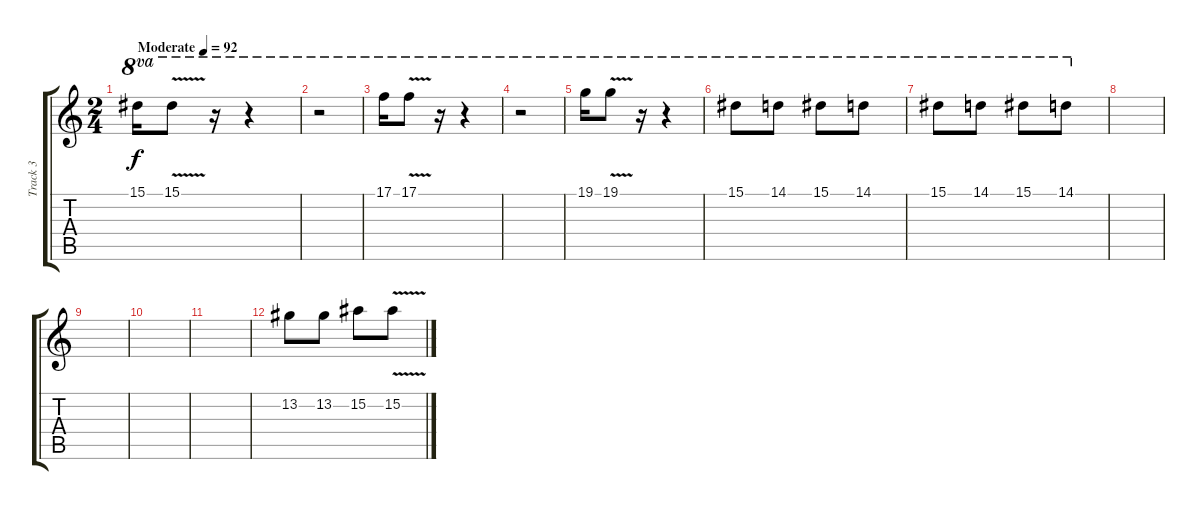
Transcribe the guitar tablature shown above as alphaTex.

\track ("Track 3" "Track 3") {instrument distortionguitar}
\staff {score tabs}
\tuning (C4 G3 Eb3 Bb2 F2 C2) {hide}
\ts (2 4)
\tempo (92 "Moderate")
\clef g2
\ks c
15.1.16{ot 8va dy f instrument distortionguitar} 15.1{v}.8{ot 8va} r.16{ot 8va} r.4{ot 8va} |
r.2{ot 8va} |
17.1.16{ot 8va} 17.1{v}.8{ot 8va} r.16{ot 8va} r.4{ot 8va} |
r.2{ot 8va} |
19.1.16{ot 8va} 19.1{v}.8{ot 8va} r.16{ot 8va} r.4{ot 8va} |
15.1.8{ot 8va} 14.1.8{ot 8va} 15.1.8{ot 8va} 14.1.8{ot 8va} |
15.1.8{ot 8va} 14.1.8{ot 8va} 15.1.8{ot 8va} 14.1.8{ot 8va} |
|
|
|
|
13.2.8 13.2.8 15.2.8 15.2{v}.8
